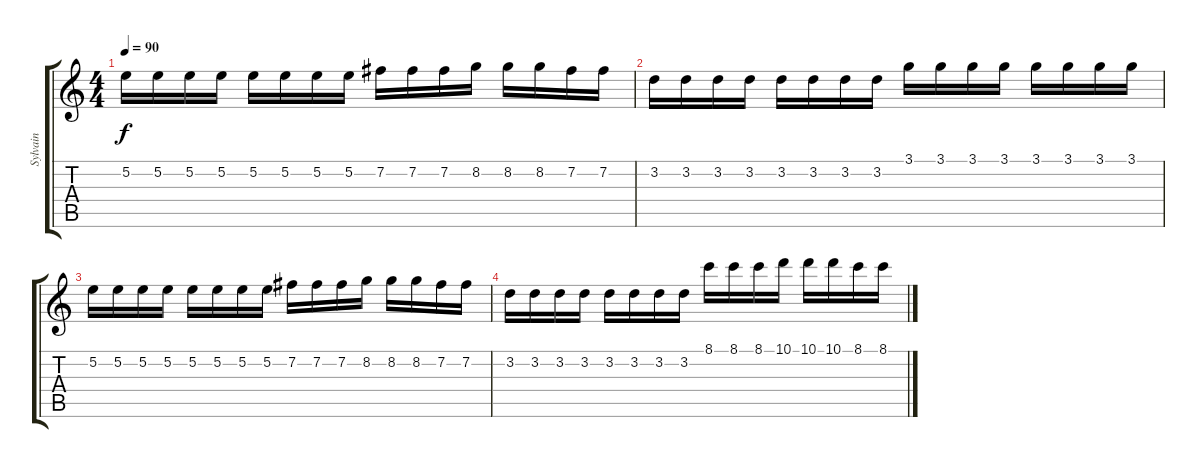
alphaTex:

\track ("Sylvain" "Sylvain") {instrument distortionguitar}
\staff {score tabs}
\tuning (E4 B3 G3 D3 A2 D2) {hide}
\ts (4 4)
\tempo 90
\clef g2
\ks c
5.2.16{dy f volume 15 instrument distortionguitar} 5.2.16 5.2.16 5.2.16 5.2.16 5.2.16 5.2.16 5.2.16 7.2.16 7.2.16 7.2.16 8.2.16 8.2.16 8.2.16 7.2.16 7.2.16 |
3.2.16 3.2.16 3.2.16 3.2.16 3.2.16 3.2.16 3.2.16 3.2.16 3.1.16 3.1.16 3.1.16 3.1.16 3.1.16 3.1.16 3.1.16 3.1.16 |
5.2.16{volume 15 instrument distortionguitar} 5.2.16 5.2.16 5.2.16 5.2.16 5.2.16 5.2.16 5.2.16 7.2.16 7.2.16 7.2.16 8.2.16 8.2.16 8.2.16 7.2.16 7.2.16 |
3.2.16 3.2.16 3.2.16 3.2.16 3.2.16 3.2.16 3.2.16 3.2.16 8.1.16 8.1.16 8.1.16 10.1.16 10.1.16 10.1.16 8.1.16 8.1.16
